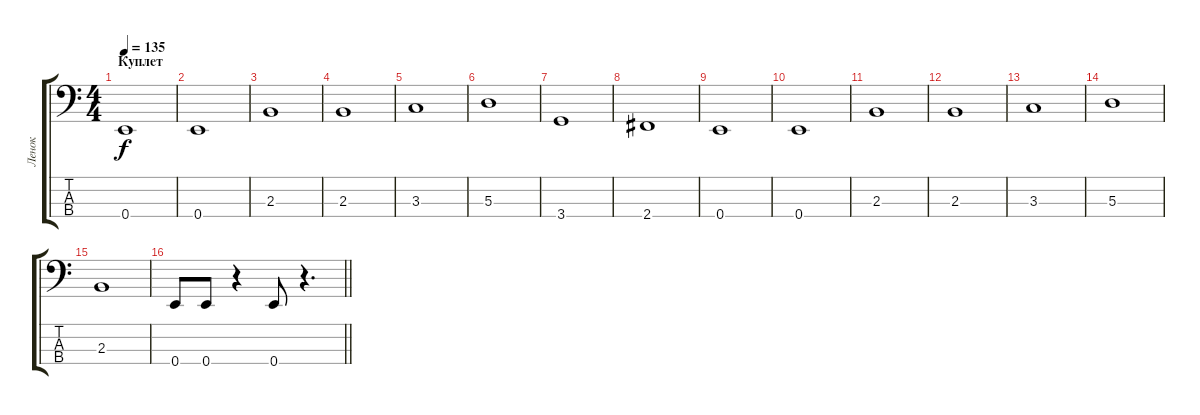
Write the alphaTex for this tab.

\track ("Ленок" "Ленок") {instrument electricbassfinger}
\staff {score tabs}
\tuning (G2 D2 A1 E1) {hide}
\ts (4 4)
\section ("" "Куплет")
\tempo 135
\clef f4
\ks c
0.4.1{dy f} |
0.4.1 |
2.3.1 |
2.3.1 |
3.3.1 |
5.3.1 |
3.4.1 |
2.4.1 |
0.4.1 |
0.4.1 |
2.3.1 |
2.3.1 |
3.3.1 |
5.3.1 |
2.3.1 |
\barLineRight lightlight
0.4.8 0.4.8 r.4 0.4.8 r.4{d}
